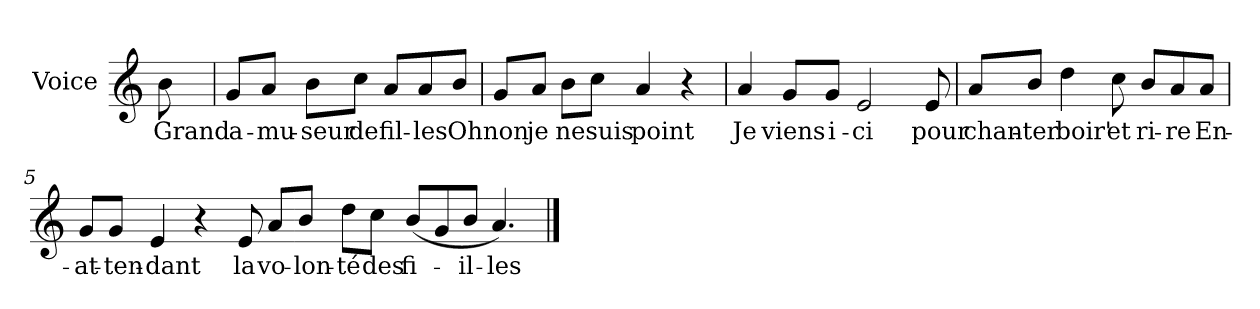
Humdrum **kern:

**kern	**text
*part1	*part1
*staff1	*staff1
*I"Voice	*
*I'V	*
*clefG2	*
*k[]	*
*C:	*
=	=
8b\	Grand
=1	=1
8g/L	a-
8a/J	-mu-
8b\L	-seur
8cc\J	de
8a/L	fil-
8a/	-les
8b/J	Oh
=2	=2
8g/L	non
8a/J	je
8b\L	ne
8cc\J	suis
4a/	point
4r	.
=3	=3
4a/	Je
8g/L	viens
8g/J	i-
2e/	-ci
8e/	pour
!!LO:LB:g=z
=4	=4
8a/L	chan-
8b/J	-ter
4dd\	boir'
8cc\	et
8b/L	ri-
8a/	-re
8a/J	En-
=5	=5
8g/L	-at-
8g/J	-ten-
4e/	-dant
4r	.
8e/	la
8a/L	vo-
8b/J	-lon-
8dd\L	-té
8cc\J	des
(<8b/L	fi-
8g/	.
8b/J	-il-
4.a/)	-les-
==	==
*-	*-
